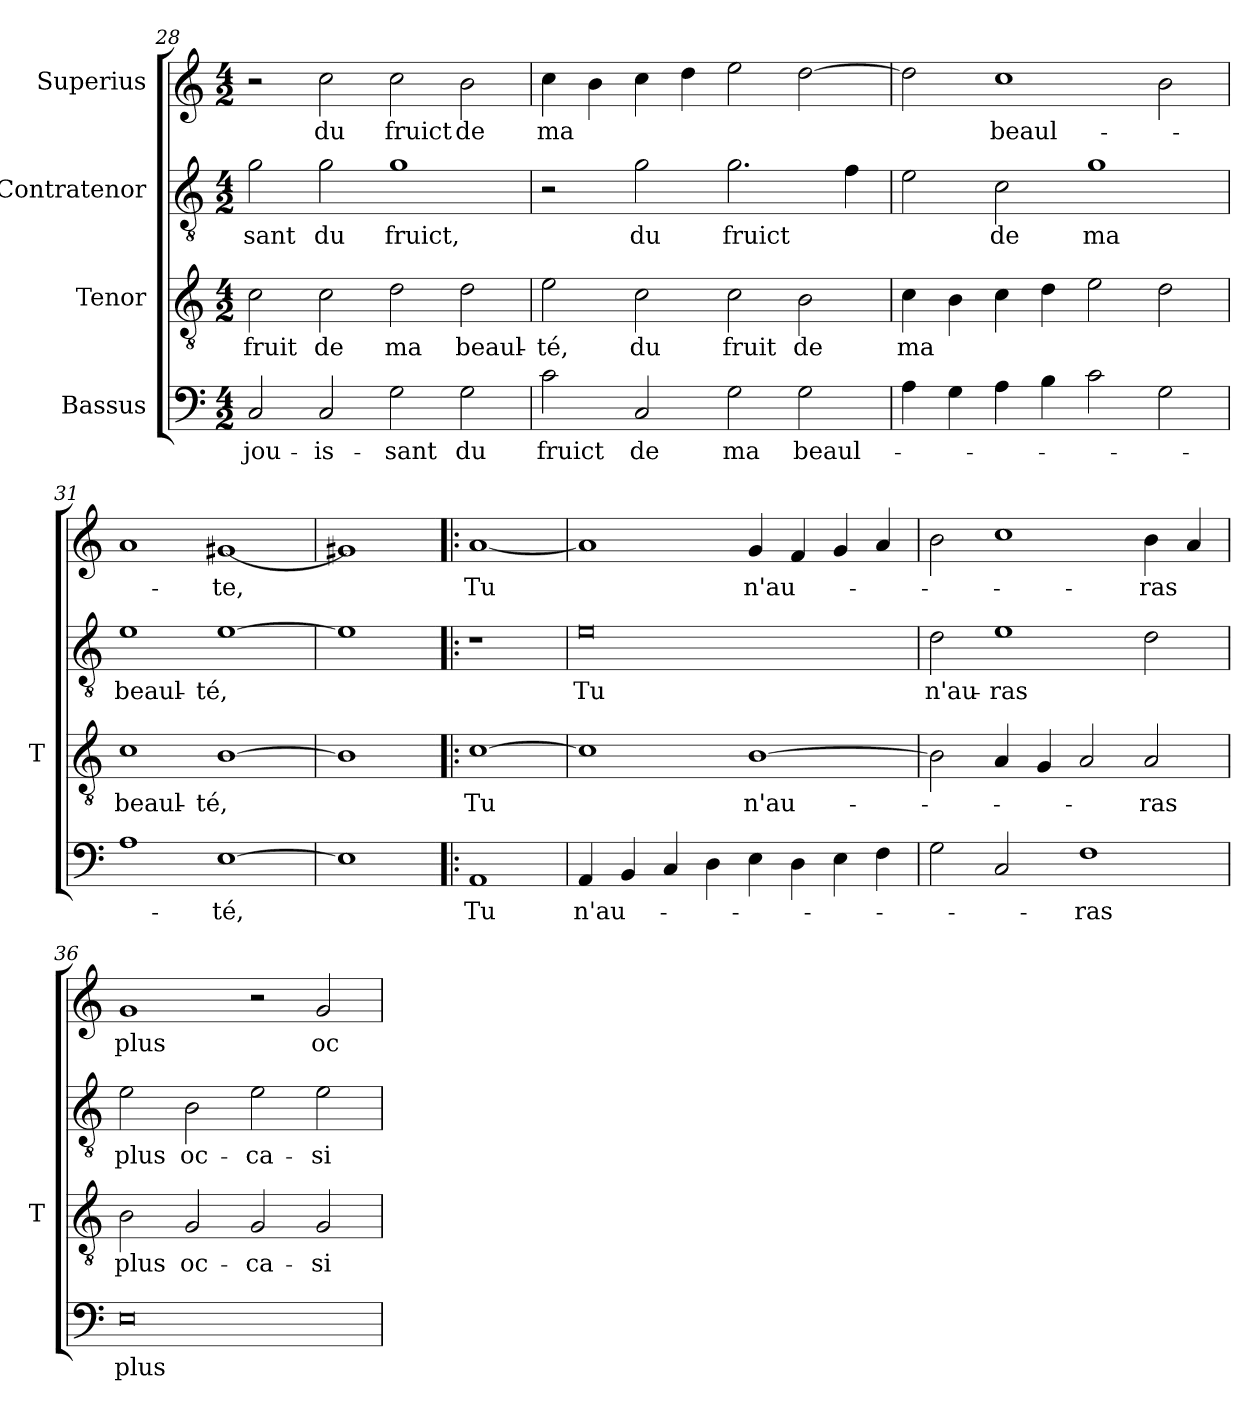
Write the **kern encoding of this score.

**kern	**text	**kern	**text	**kern	**text	**kern	**text
*part4	*part4	*part3	*part3	*part2	*part2	*part1	*part1
*staff4	*staff4	*staff3	*staff3	*staff2	*staff2	*staff1	*staff1
*I"Bassus	*	*I"Tenor	*	*I"Contratenor	*	*I"Superius	*
*	*	*I'T	*	*	*	*	*
*clefF4	*	*clefGv2	*	*clefGv2	*	*clefG2	*
*k[]	*	*k[]	*	*k[]	*	*k[]	*
*M4/2	*	*M4/2	*	*M4/2	*	*M4/2	*
=28	=28	=28	=28	=28	=28	=28	=28
2C	jou-	2c	-fruit	2g	-sant	2r	.
2C	is-	2c	-de	2g	-du	2cc	-du
2G	-sant	2d	-ma	1g	-fruict,	2cc	-fruict
2G	-du	2d	beaul-	.	.	2b	-de
=29	=29	=29	=29	=29	=29	=29	=29
2c	-fruict	2e	-té,	2r	.	4cc	-ma
.	.	.	.	.	.	4b	.
2C	-de	2c	-du	2g	-du	4cc	.
.	.	.	.	.	.	4dd	.
2G	-ma	2c	-fruit	2.g	-fruict	2ee	.
2G	beaul-	2B	-de	.	.	[2dd	.
.	.	.	.	4f	.	.	.
=30	=30	=30	=30	=30	=30	=30	=30
4A	.	4c	-ma	2e	.	2dd]	.
4G	.	4B	.	.	.	.	.
4A	.	4c	.	2c	-de	1cc	beaul-
4B	.	4d	.	.	.	.	.
2c	.	2e	.	1g	-ma	.	.
2G	.	2d	.	.	.	2b	.
=31	=31	=31	=31	=31	=31	=31	=31
1A	.	1c	beaul-	1e	beaul-	1a	.
[1E	-té,	[1B	-té,	[1e	-té,	[1g#X	-te,
=32	=32	=32	=32	=32	=32	=32	=32
1E]	.	1B]	.	1e]	.	1g#X]	.
=33!|:	=33!|:	=33!|:	=33!|:	=33!|:	=33!|:	=33!|:	=33!|:
1AA	-Tu	[1c	-Tu	1r	.	[1a	-Tu
=34	=34	=34	=34	=34	=34	=34	=34
4AA	n'au-	1c]	.	0e	-Tu	1a]	.
4BB	.	.	.	.	.	.	.
4C	.	.	.	.	.	.	.
4D	.	.	.	.	.	.	.
4E	.	[1B	n'au-	.	.	4g	n'au-
4D	.	.	.	.	.	4f	.
4E	.	.	.	.	.	4g	.
4F	.	.	.	.	.	4a	.
=35	=35	=35	=35	=35	=35	=35	=35
2G	.	2B]	.	2d	n'au-	2b	.
2C	.	4A	.	1e	-ras	1cc	.
.	.	4G	.	.	.	.	.
1F	-ras	2A	.	.	.	.	.
.	.	2A	-ras	2d	.	4b	-ras
.	.	.	.	.	.	4a	.
=36	=36	=36	=36	=36	=36	=36	=36
0E	-plus	2B	-plus	2e	-plus	1g	-plus
.	.	2G	oc-	2B	oc-	.	.
.	.	2G	ca-	2e	ca-	2r	.
.	.	2G	si-	2e	si-	2g	oc-
=	=	=	=	=	=	=	=
*-	*-	*-	*-	*-	*-	*-	*-
